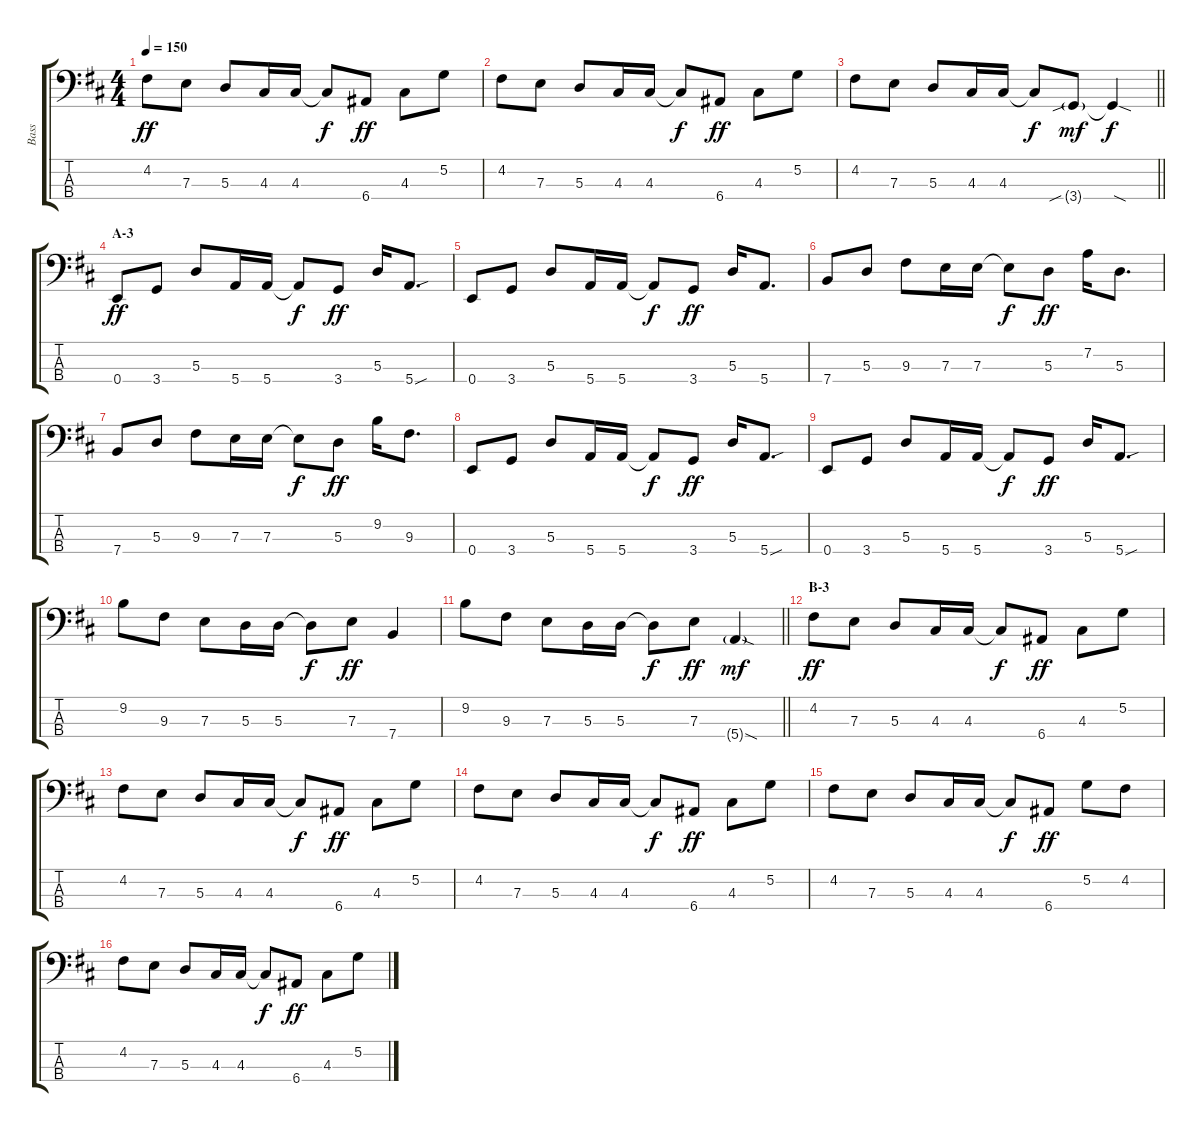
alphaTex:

\track ("Bass" "Bass") {instrument electricbassfinger}
\staff {score tabs}
\tuning (G2 D2 A1 E1) {hide}
\ts (4 4)
\tempo 150
\clef f4
\ks d
4.2.8{dy ff} 7.3.8 5.3.8 4.3.16 4.3.16 4.3{t}.8{dy f} 6.4.8{dy ff} 4.3.8 5.2.8 |
4.2.8 7.3.8 5.3.8 4.3.16 4.3.16 4.3{t}.8{dy f} 6.4.8{dy ff} 4.3.8 5.2.8 |
\barLineRight lightlight
4.2.8 7.3.8 5.3.8 4.3.16 4.3.16 4.3{t}.8{dy f} 3.4{sib g}.8{dy mf} 3.4{sod t}.4{dy f} |
\section ("" "A-3")
0.4.8{dy ff} 3.4.8 5.3.8 5.4.16 5.4.16 5.4{t}.8{dy f} 3.4.8{dy ff} 5.3.16 5.4{sou}.8{d} |
0.4.8 3.4.8 5.3.8 5.4.16 5.4.16 5.4{t}.8{dy f} 3.4.8{dy ff} 5.3.16 5.4.8{d} |
7.4.8 5.3.8 9.3.8 7.3.16 7.3.16 7.3{t}.8{dy f} 5.3.8{dy ff} 7.2.16 5.3.8{d} |
7.4.8 5.3.8 9.3.8 7.3.16 7.3.16 7.3{t}.8{dy f} 5.3.8{dy ff} 9.2.16 9.3.8{d} |
0.4.8 3.4.8 5.3.8 5.4.16 5.4.16 5.4{t}.8{dy f} 3.4.8{dy ff} 5.3.16 5.4{sou}.8{d} |
0.4.8 3.4.8 5.3.8 5.4.16 5.4.16 5.4{t}.8{dy f} 3.4.8{dy ff} 5.3.16 5.4{sou}.8{d} |
9.2.8 9.3.8 7.3.8 5.3.16 5.3.16 5.3{t}.8{dy f} 7.3.8{dy ff} 7.4.4 |
\barLineRight lightlight
9.2.8 9.3.8 7.3.8 5.3.16 5.3.16 5.3{t}.8{dy f} 7.3.8{dy ff} 5.4{sod g}.4{dy mf} |
\section ("" "B-3")
4.2.8{dy ff} 7.3.8 5.3.8 4.3.16 4.3.16 4.3{t}.8{dy f} 6.4.8{dy ff} 4.3.8 5.2.8 |
4.2.8 7.3.8 5.3.8 4.3.16 4.3.16 4.3{t}.8{dy f} 6.4.8{dy ff} 4.3.8 5.2.8 |
4.2.8 7.3.8 5.3.8 4.3.16 4.3.16 4.3{t}.8{dy f} 6.4.8{dy ff} 4.3.8 5.2.8 |
4.2.8 7.3.8 5.3.8 4.3.16 4.3.16 4.3{t}.8{dy f} 6.4.8{dy ff} 5.2.8 4.2.8 |
4.2.8 7.3.8 5.3.8 4.3.16 4.3.16 4.3{t}.8{dy f} 6.4.8{dy ff} 4.3.8 5.2.8
